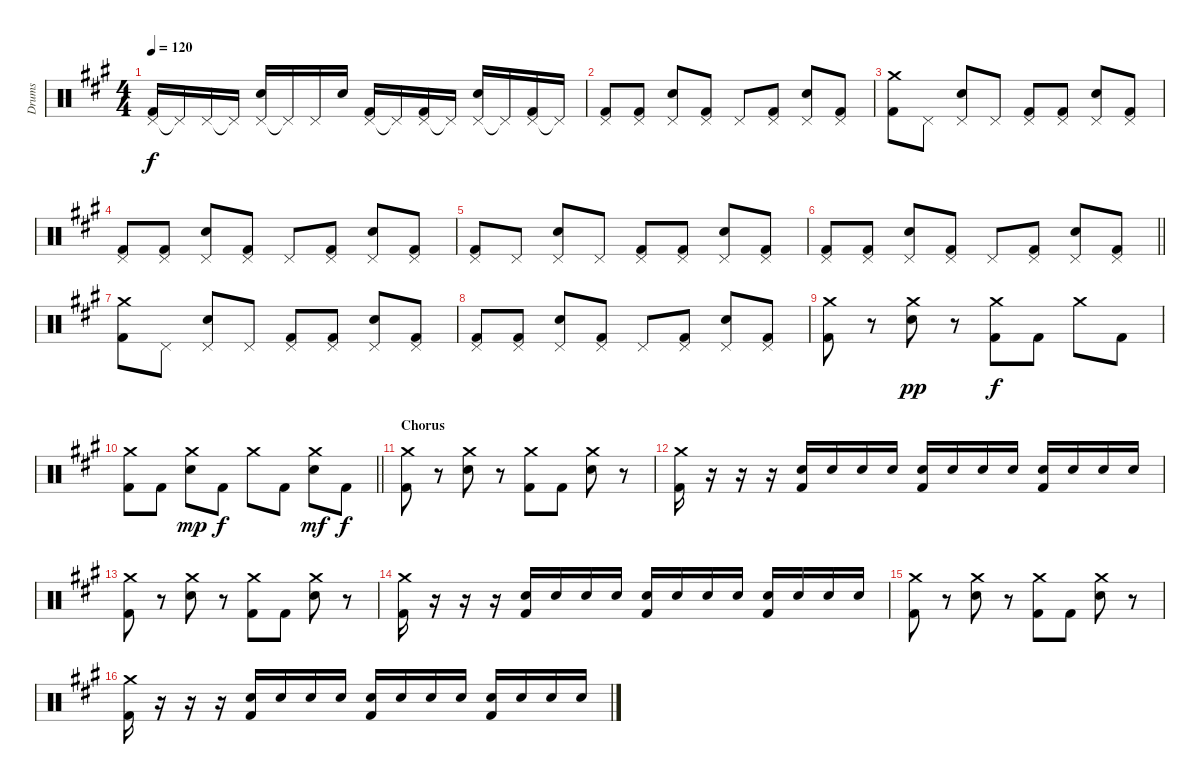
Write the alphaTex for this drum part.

\track ("Drums" "Drums") {instrument percussion}
\staff {score}
\articulation defaults
\ts (4 4)
\tempo 120
\clef neutral
\ks a
("Pedal Hi-Hat (hit)" "Kick (hit) 2").16{dy f} "Pedal Hi-Hat (hit)"{t}.16 "Pedal Hi-Hat (hit)".16 "Pedal Hi-Hat (hit)"{t}.16 ("Pedal Hi-Hat (hit)" "Electric Snare (hit)").16 "Pedal Hi-Hat (hit)"{t}.16 "Pedal Hi-Hat (hit)".16 "Electric Snare (hit)".16 ("Pedal Hi-Hat (hit)" "Kick (hit) 2").16 "Pedal Hi-Hat (hit)"{t}.16 ("Pedal Hi-Hat (hit)" "Kick (hit) 2").16 "Pedal Hi-Hat (hit)"{t}.16 ("Pedal Hi-Hat (hit)" "Electric Snare (hit)").16 "Pedal Hi-Hat (hit)"{t}.16 ("Pedal Hi-Hat (hit)" "Kick (hit) 2").16 "Pedal Hi-Hat (hit)"{t}.16 |
("Pedal Hi-Hat (hit)" "Kick (hit) 2").8 ("Pedal Hi-Hat (hit)" "Kick (hit) 2").8 ("Pedal Hi-Hat (hit)" "Electric Snare (hit)").8 ("Pedal Hi-Hat (hit)" "Kick (hit) 2").8 "Pedal Hi-Hat (hit)".8 ("Pedal Hi-Hat (hit)" "Kick (hit) 2").8 ("Pedal Hi-Hat (hit)" "Electric Snare (hit)").8 ("Pedal Hi-Hat (hit)" "Kick (hit) 2").8 |
("Crash medium (hit)" "Kick (hit) 2").8 "Pedal Hi-Hat (hit)".8 ("Pedal Hi-Hat (hit)" "Electric Snare (hit)").8 "Pedal Hi-Hat (hit)".8 ("Pedal Hi-Hat (hit)" "Kick (hit) 2").8 ("Pedal Hi-Hat (hit)" "Kick (hit) 2").8 ("Pedal Hi-Hat (hit)" "Electric Snare (hit)").8 ("Pedal Hi-Hat (hit)" "Kick (hit) 2").8 |
("Pedal Hi-Hat (hit)" "Kick (hit) 2").8 ("Pedal Hi-Hat (hit)" "Kick (hit) 2").8 ("Pedal Hi-Hat (hit)" "Electric Snare (hit)").8 ("Pedal Hi-Hat (hit)" "Kick (hit) 2").8 "Pedal Hi-Hat (hit)".8 ("Pedal Hi-Hat (hit)" "Kick (hit) 2").8 ("Pedal Hi-Hat (hit)" "Electric Snare (hit)").8 ("Pedal Hi-Hat (hit)" "Kick (hit) 2").8 |
("Pedal Hi-Hat (hit)" "Kick (hit) 2").8 "Pedal Hi-Hat (hit)".8 ("Pedal Hi-Hat (hit)" "Electric Snare (hit)").8 "Pedal Hi-Hat (hit)".8 ("Pedal Hi-Hat (hit)" "Kick (hit) 2").8 ("Pedal Hi-Hat (hit)" "Kick (hit) 2").8 ("Pedal Hi-Hat (hit)" "Electric Snare (hit)").8 ("Pedal Hi-Hat (hit)" "Kick (hit) 2").8 |
\barLineRight lightlight
("Pedal Hi-Hat (hit)" "Kick (hit) 2").8 ("Pedal Hi-Hat (hit)" "Kick (hit) 2").8 ("Pedal Hi-Hat (hit)" "Electric Snare (hit)").8 ("Pedal Hi-Hat (hit)" "Kick (hit) 2").8 "Pedal Hi-Hat (hit)".8 ("Pedal Hi-Hat (hit)" "Kick (hit) 2").8 ("Pedal Hi-Hat (hit)" "Electric Snare (hit)").8 ("Pedal Hi-Hat (hit)" "Kick (hit) 2").8 |
("Crash medium (hit)" "Kick (hit) 2").8 "Pedal Hi-Hat (hit)".8 ("Pedal Hi-Hat (hit)" "Electric Snare (hit)").8 "Pedal Hi-Hat (hit)".8 ("Pedal Hi-Hat (hit)" "Kick (hit) 2").8 ("Pedal Hi-Hat (hit)" "Kick (hit) 2").8 ("Pedal Hi-Hat (hit)" "Electric Snare (hit)").8 ("Pedal Hi-Hat (hit)" "Kick (hit) 2").8 |
("Pedal Hi-Hat (hit)" "Kick (hit) 2").8 ("Pedal Hi-Hat (hit)" "Kick (hit) 2").8 ("Pedal Hi-Hat (hit)" "Electric Snare (hit)").8 ("Pedal Hi-Hat (hit)" "Kick (hit) 2").8 "Pedal Hi-Hat (hit)".8 ("Pedal Hi-Hat (hit)" "Kick (hit) 2").8 ("Pedal Hi-Hat (hit)" "Electric Snare (hit)").8 ("Pedal Hi-Hat (hit)" "Kick (hit) 2").8 |
("Crash medium (hit)" "Kick (hit) 2").8 r.8 ("Crash medium (hit)" "Electric Snare (hit)").8{dy pp} r.8 ("Crash medium (hit)" "Kick (hit) 2").8{dy f} "Kick (hit) 2".8 "Crash medium (hit)".8 "Kick (hit) 2".8 |
\barLineRight lightlight
("Crash medium (hit)" "Kick (hit) 2").8 "Kick (hit) 2".8 ("Crash medium (hit)" "Electric Snare (hit)").8{dy mp} "Kick (hit) 2".8{dy f} "Crash medium (hit)".8 "Kick (hit) 2".8 ("Crash medium (hit)" "Electric Snare (hit)").8{dy mf} "Kick (hit) 2".8{dy f} |
\section ("" "Chorus")
("Crash medium (hit)" "Kick (hit) 2").8 r.8 ("Crash medium (hit)" "Electric Snare (hit)").8 r.8 ("Crash medium (hit)" "Kick (hit) 2").8 "Kick (hit) 2".8 ("Crash medium (hit)" "Electric Snare (hit)").8 r.8 |
("Crash medium (hit)" "Kick (hit) 2").16 r.16 r.16 r.16 ("Electric Snare (hit)" "Kick (hit) 2").16 "Electric Snare (hit)".16 "Electric Snare (hit)".16 "Electric Snare (hit)".16 ("Electric Snare (hit)" "Kick (hit) 2").16 "Electric Snare (hit)".16 "Electric Snare (hit)".16 "Electric Snare (hit)".16 ("Electric Snare (hit)" "Kick (hit) 2").16 "Electric Snare (hit)".16 "Electric Snare (hit)".16 "Electric Snare (hit)".16 |
("Crash medium (hit)" "Kick (hit) 2").8 r.8 ("Crash medium (hit)" "Electric Snare (hit)").8 r.8 ("Crash medium (hit)" "Kick (hit) 2").8 "Kick (hit) 2".8 ("Crash medium (hit)" "Electric Snare (hit)").8 r.8 |
("Crash medium (hit)" "Kick (hit) 2").16 r.16 r.16 r.16 ("Electric Snare (hit)" "Kick (hit) 2").16 "Electric Snare (hit)".16 "Electric Snare (hit)".16 "Electric Snare (hit)".16 ("Electric Snare (hit)" "Kick (hit) 2").16 "Electric Snare (hit)".16 "Electric Snare (hit)".16 "Electric Snare (hit)".16 ("Electric Snare (hit)" "Kick (hit) 2").16 "Electric Snare (hit)".16 "Electric Snare (hit)".16 "Electric Snare (hit)".16 |
("Crash medium (hit)" "Kick (hit) 2").8 r.8 ("Crash medium (hit)" "Electric Snare (hit)").8 r.8 ("Crash medium (hit)" "Kick (hit) 2").8 "Kick (hit) 2".8 ("Crash medium (hit)" "Electric Snare (hit)").8 r.8 |
("Crash medium (hit)" "Kick (hit) 2").16 r.16 r.16 r.16 ("Electric Snare (hit)" "Kick (hit) 2").16 "Electric Snare (hit)".16 "Electric Snare (hit)".16 "Electric Snare (hit)".16 ("Electric Snare (hit)" "Kick (hit) 2").16 "Electric Snare (hit)".16 "Electric Snare (hit)".16 "Electric Snare (hit)".16 ("Electric Snare (hit)" "Kick (hit) 2").16 "Electric Snare (hit)".16 "Electric Snare (hit)".16 "Electric Snare (hit)".16
